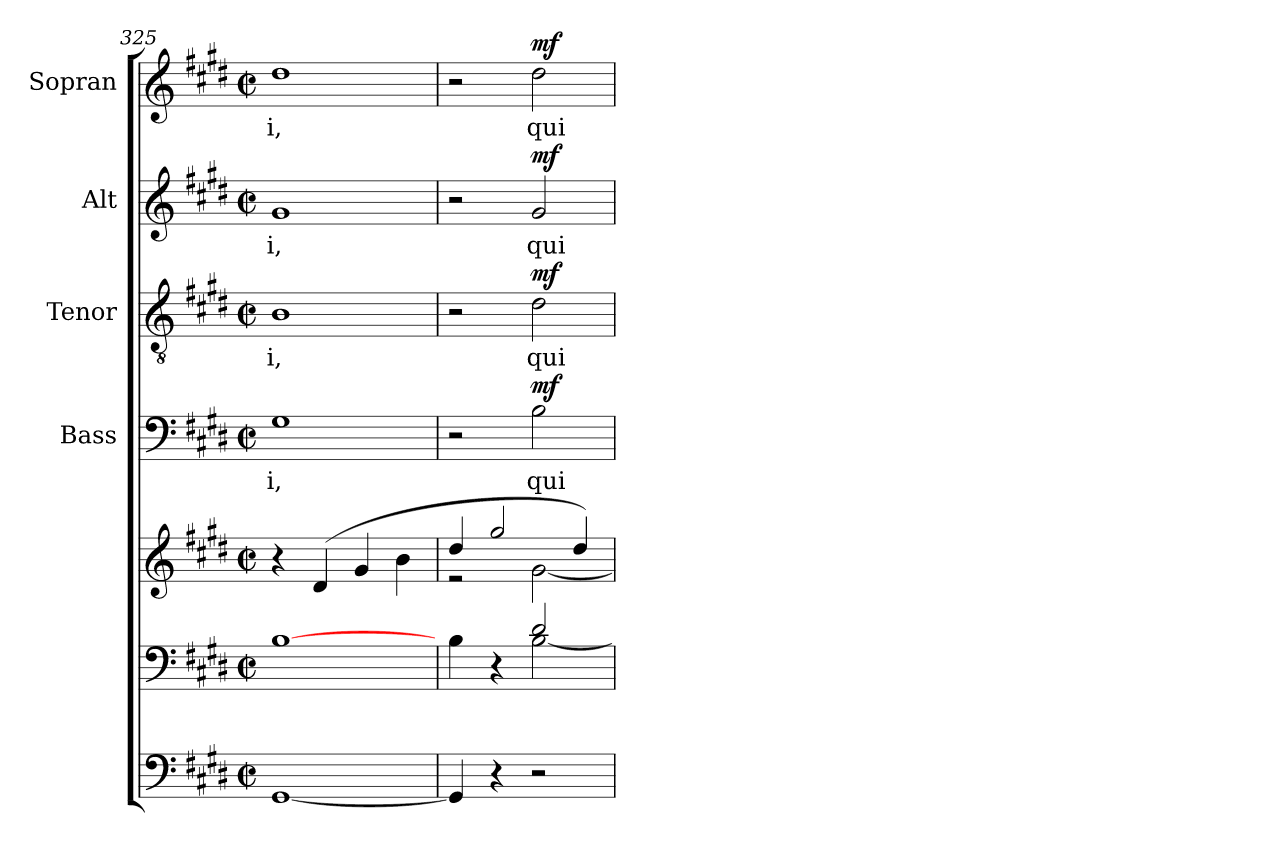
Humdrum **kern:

**kern	**kern	**kern	**kern	**text	**dynam	**kern	**text	**dynam	**kern	**text	**dynam	**kern	**text	**dynam
*part6	*part5	*part5	*part4	*part4	*part4	*part3	*part3	*part3	*part2	*part2	*part2	*part1	*part1	*part1
*staff7	*staff6	*staff5	*staff4	*staff4	*staff4	*staff3	*staff3	*staff3	*staff2	*staff2	*staff2	*staff1	*staff1	*staff1
*	*	*	*I"Bass	*	*	*I"Tenor	*	*	*I"Alt	*	*	*I"Sopran	*	*
*	*	*	*I'B.	*	*	*I'T.	*	*	*I'A.	*	*	*I'S.	*	*
*clefF4	*clefF4	*clefG2	*clefF4	*	*	*clefGv2	*	*	*clefG2	*	*	*clefG2	*	*
*ITrd7c12	*	*	*	*	*	*	*	*	*	*	*	*	*	*
*k[f#c#g#d#]	*k[f#c#g#d#]	*k[f#c#g#d#]	*k[f#c#g#d#]	*	*	*k[f#c#g#d#]	*	*	*k[f#c#g#d#]	*	*	*k[f#c#g#d#]	*	*
*E:	*E:	*E:	*E:	*	*	*E:	*	*	*E:	*	*	*E:	*	*
*M2/2	*M2/2	*M2/2	*M2/2	*	*	*M2/2	*	*	*M2/2	*	*	*M2/2	*	*
*met(c|)	*met(c|)	*met(c|)	*met(c|)	*	*	*met(c|)	*	*	*met(c|)	*	*	*met(c|)	*	*
=325	=325	=325	=325	=325	=325	=325	=325	=325	=325	=325	=325	=325	=325	=325
!	!	!	!	!LO:LY:b	!	!	!LO:LY:b	!	!	!LO:LY:b	!	!	!LO:LY:b	!
[1GGG#	[1B	4r	1G#	-i,	.	1B	-i,	.	1g#	-i,	.	1dd#	-i,	.
.	.	(>4d#/	.	.	.	.	.	.	.	.	.	.	.	.
.	.	4g#/	.	.	.	.	.	.	.	.	.	.	.	.
.	.	4b\	.	.	.	.	.	.	.	.	.	.	.	.
!!LO:PB:g=z
=326	=326	=326	=326	=326	=326	=326	=326	=326	=326	=326	=326	=326	=326	=326
*	*^	*^	*	*	*	*	*	*	*	*	*	*	*	*
4GGG#/]	2ryy	4B\	4dd#/	2re	2r	.	.	2r	.	.	2r	.	.	2r	.	.
4r	.	4r	2gg#/	.	.	.	.	.	.	.	.	.	.	.	.	.
!	!	!	!	!	!	!LO:LY:b	!LO:DY:a	!	!LO:LY:b	!LO:DY:a	!	!LO:LY:b	!LO:DY:a	!	!LO:LY:b	!LO:DY:a
2r	2d#/	[<2B\	.	[<2g#\	2B\	qui	mf	2d#\	qui	mf	2g#/	qui	mf	2dd#\	qui	mf
.	.	.	4dd#/)	.	.	.	.	.	.	.	.	.	.	.	.	.
*	*v	*v	*	*	*	*	*	*	*	*	*	*	*	*	*	*
*	*	*v	*v	*	*	*	*	*	*	*	*	*	*	*	*
=	=	=	=	=	=	=	=	=	=	=	=	=	=	=
*-	*-	*-	*-	*-	*-	*-	*-	*-	*-	*-	*-	*-	*-	*-
